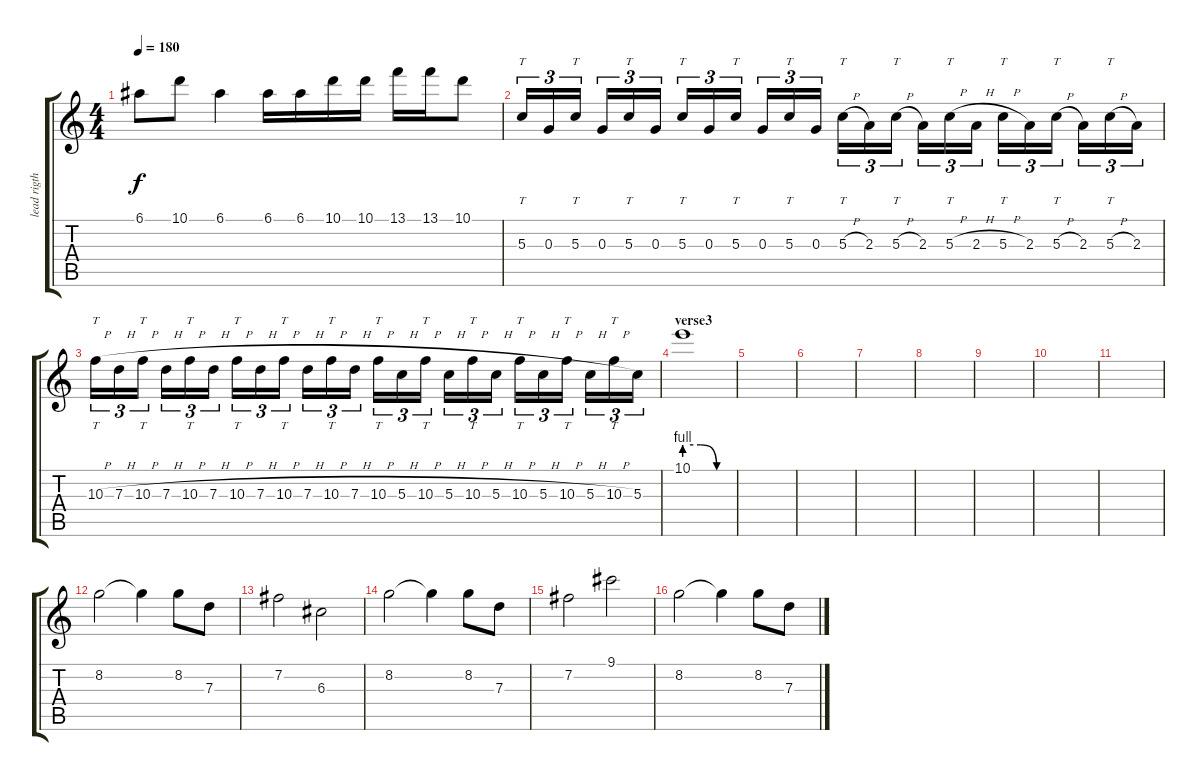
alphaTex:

\track ("lead rigth" "lead rigth") {instrument overdrivenguitar}
\staff {score tabs}
\tuning (E4 B3 G3 D3 A2 E2) {hide}
\ts (4 4)
\tempo 180
\clef g2
\ks c
6.1.8{dy f} 10.1.8 6.1.4 6.1.16 6.1.16 10.1.16 10.1.16 13.1.16 13.1.16 10.1.8 |
5.3.16{tt tu (3 2)} 0.3.16{tu (3 2)} 5.3.16{tt tu (3 2)} 0.3.16{tu (3 2)} 5.3.16{tt tu (3 2)} 0.3.16{tu (3 2)} 5.3.16{tt tu (3 2)} 0.3.16{tu (3 2)} 5.3.16{tt tu (3 2)} 0.3.16{tu (3 2)} 5.3.16{tt tu (3 2)} 0.3.16{tu (3 2)} 5.3{h}.16{tt tu (3 2)} 2.3.16{tu (3 2)} 5.3{h}.16{tt tu (3 2)} 2.3.16{tu (3 2)} 5.3{h}.16{tt tu (3 2)} 2.3{h}.16{tu (3 2)} 5.3{h}.16{tt tu (3 2)} 2.3.16{tu (3 2)} 5.3{h}.16{tt tu (3 2)} 2.3.16{tu (3 2)} 5.3{h}.16{tt tu (3 2)} 2.3.16{tu (3 2)} |
10.3{h}.16{tt tu (3 2)} 7.3{h}.16{tu (3 2)} 10.3{h}.16{tt tu (3 2)} 7.3{h}.16{tu (3 2)} 10.3{h}.16{tt tu (3 2)} 7.3{h}.16{tu (3 2)} 10.3{h}.16{tt tu (3 2)} 7.3{h}.16{tu (3 2)} 10.3{h}.16{tt tu (3 2)} 7.3{h}.16{tu (3 2)} 10.3{h}.16{tt tu (3 2)} 7.3{h}.16{tu (3 2)} 10.3{h}.16{tt tu (3 2)} 5.3{h}.16{tu (3 2)} 10.3{h}.16{tt tu (3 2)} 5.3{h}.16{tu (3 2)} 10.3{h}.16{tt tu (3 2)} 5.3{h}.16{tu (3 2)} 10.3{h}.16{tt tu (3 2)} 5.3{h}.16{tu (3 2)} 10.3{h}.16{tt tu (3 2)} 5.3{h}.16{tu (3 2)} 10.3{h}.16{tt tu (3 2)} 5.3.16{tu (3 2)} |
\section ("" "verse3")
10.1{be (custom 0 4 20 4 40 0 60 0)}.1 |
|
|
|
|
|
|
|
8.2.2 8.2{t}.4 8.2.8 7.3.8 |
7.2.2 6.3.2 |
8.2.2 8.2{t}.4 8.2.8 7.3.8 |
7.2.2 9.1.2 |
8.2.2 8.2{t}.4 8.2.8 7.3.8
